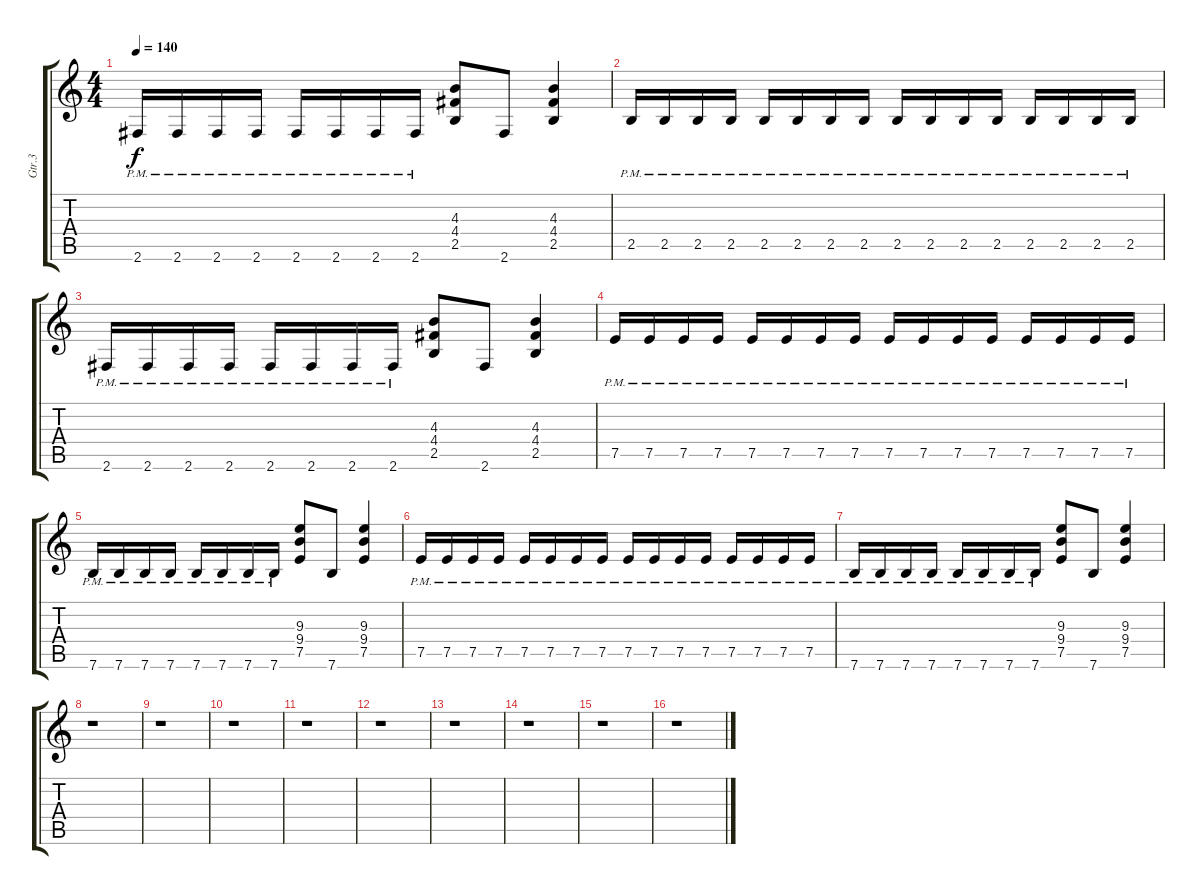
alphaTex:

\track ("Gtr.3" "Gtr.3") {instrument distortionguitar}
\staff {score tabs}
\tuning (E4 B3 G3 D3 A2 E2) {hide}
\ts (4 4)
\tempo 140
\clef g2
\ks c
2.6{pm}.16{dy f} 2.6{pm}.16 2.6{pm}.16 2.6{pm}.16 2.6{pm}.16 2.6{pm}.16 2.6{pm}.16 2.6{pm}.16 (4.3 4.4 2.5).8 2.6.8 (4.3 4.4 2.5).4 |
2.5{pm}.16 2.5{pm}.16 2.5{pm}.16 2.5{pm}.16 2.5{pm}.16 2.5{pm}.16 2.5{pm}.16 2.5{pm}.16 2.5{pm}.16 2.5{pm}.16 2.5{pm}.16 2.5{pm}.16 2.5{pm}.16 2.5{pm}.16 2.5{pm}.16 2.5{pm}.16 |
2.6{pm}.16 2.6{pm}.16 2.6{pm}.16 2.6{pm}.16 2.6{pm}.16 2.6{pm}.16 2.6{pm}.16 2.6{pm}.16 (4.3 4.4 2.5).8 2.6.8 (4.3 4.4 2.5).4 |
7.5{pm}.16 7.5{pm}.16 7.5{pm}.16 7.5{pm}.16 7.5{pm}.16 7.5{pm}.16 7.5{pm}.16 7.5{pm}.16 7.5{pm}.16 7.5{pm}.16 7.5{pm}.16 7.5{pm}.16 7.5{pm}.16 7.5{pm}.16 7.5{pm}.16 7.5{pm}.16 |
7.6{pm}.16 7.6{pm}.16 7.6{pm}.16 7.6{pm}.16 7.6{pm}.16 7.6{pm}.16 7.6{pm}.16 7.6{pm}.16 (9.3 9.4 7.5).8 7.6.8 (9.3 9.4 7.5).4 |
7.5{pm}.16 7.5{pm}.16 7.5{pm}.16 7.5{pm}.16 7.5{pm}.16 7.5{pm}.16 7.5{pm}.16 7.5{pm}.16 7.5{pm}.16 7.5{pm}.16 7.5{pm}.16 7.5{pm}.16 7.5{pm}.16 7.5{pm}.16 7.5{pm}.16 7.5{pm}.16 |
7.6{pm}.16 7.6{pm}.16 7.6{pm}.16 7.6{pm}.16 7.6{pm}.16 7.6{pm}.16 7.6{pm}.16 7.6{pm}.16 (9.3 9.4 7.5).8 7.6.8 (9.3 9.4 7.5).4 |
r.1 |
r.1 |
r.1 |
r.1 |
r.1 |
r.1 |
r.1 |
r.1 |
r.1
